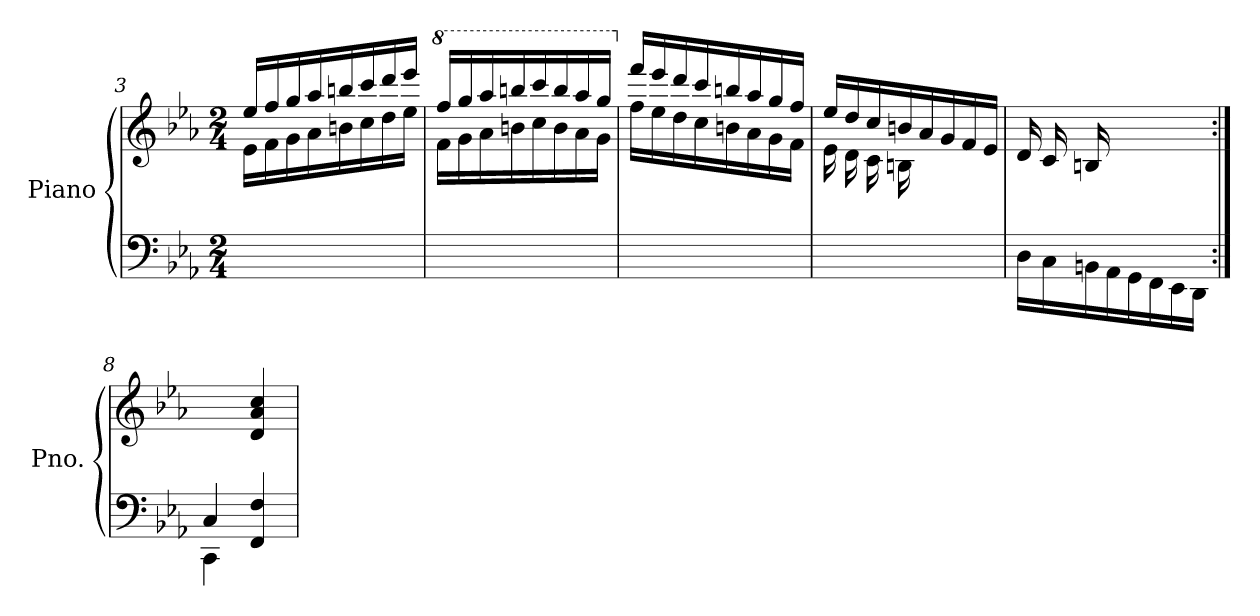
**kern	**kern
*part1	*part1
*staff2	*staff1
*I"Piano	*
*I'Pno.	*
*clefF4	*clefG2
*k[b-e-a-]	*k[b-e-a-]
*M2/4	*M2/4
=3	=3
*	*^
2ryy	16ee-/LL	16e-\LL
.	16ff/	16f\
.	16gg/	16g\
.	16aa-/	16a-\
.	16bbn/	16bn\
.	16ccc/	16cc\
.	16ddd/	16dd\
.	16eee-/JJ	16ee-\JJ
=4	=4	=4
*	*8va	*
*	*8va	*
2ryy	16fff/LL	16ff\LL
.	16ggg/	16gg\
.	16aaa-/	16aa-\
.	16bbbn/	16bbn\
.	16cccc/	16ccc\
.	16bbb/	16bb\
.	16aaa-/	16aa-\
.	16ggg/JJ	16gg\JJ
!!LO:LB:g=z	!!
=5	=5	=5
*	*X8va	*
*	*X8va	*
2ryy	16fff/LL	16ff\LL
.	16eee-/	16ee-\
.	16ddd/	16dd\
.	16ccc/	16cc\
.	16bbn/	16bn\
.	16aa-/	16a-\
.	16gg/	16g\
.	16ff/JJ	16f\JJ
=6	=6	=6
4ryy	16ee-/LL	16e-\LL
.	16dd/	16d\
.	16cc/	16c\
.	16bn/	16Bn\
16A-\	16a-/	4ryy
16G\	16g/	.
16F\	16f/	.
16E-\JJ	16e-/JJ	.
*	*v	*v
=7	=7
*^	*
8.ryy	16D\LL	16d/LL
.	16C\	16c/
.	16BBn\	16Bn/
16A-/	16AA-\	4ryy
16G/	16GG\	.
16F/	16FF\	.
16E-/	16EE-\	.
16D/JJ	16DD\JJ	16ryy
=8:|!	=8:|!	=8:|!
4C/	4CC\	4ryy
4ryy	4FF/ 4F/	4d/ 4a-/ 4cc/
*v	*v	*
=	=
*-	*-
